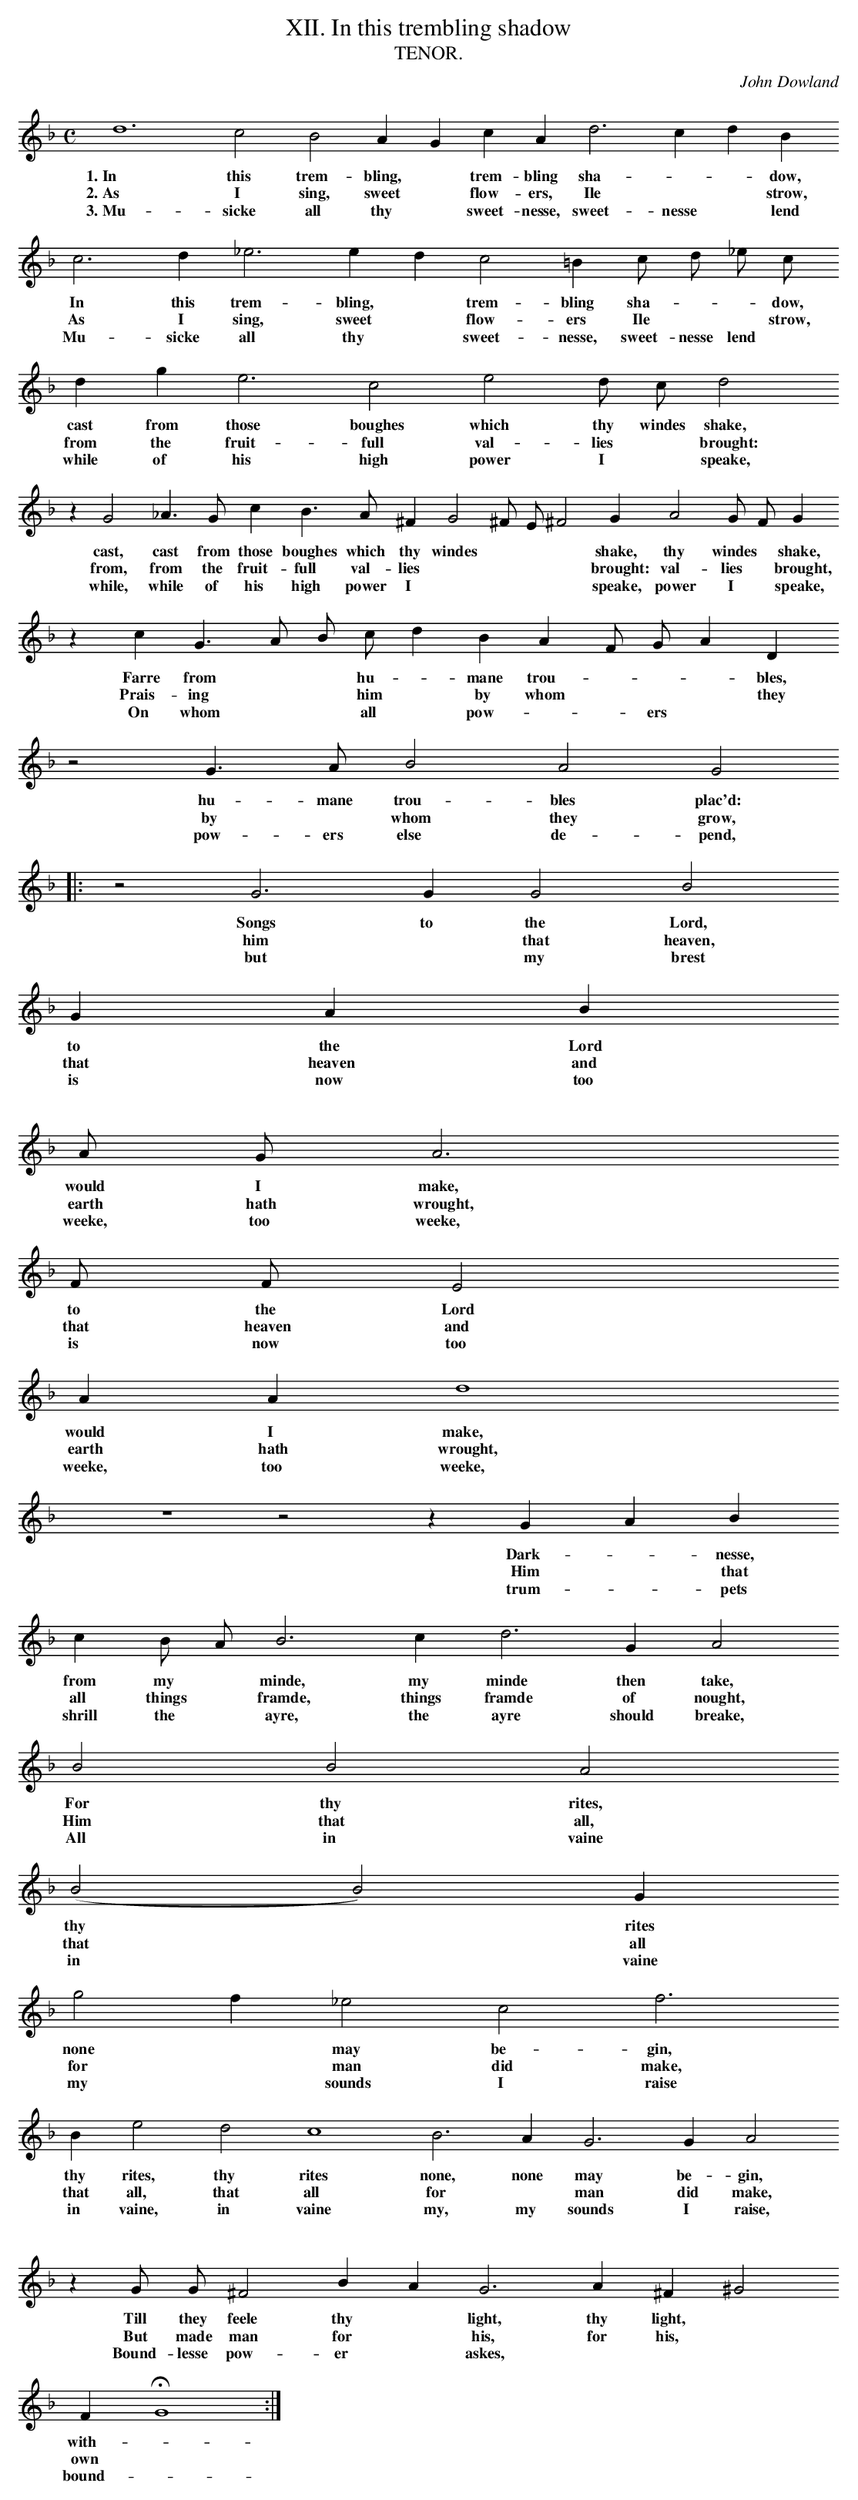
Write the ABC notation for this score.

X:1
T:XII. In this trembling shadow
T:TENOR.
C: John Dowland
L:1/4
M:C
K:G dor -8va
d6 c2 B2 A G c A d3 c d B
w: 1.~In this trem- bling, * trem- bling sha- * * dow,
w: 2.~As I sing, sweet * flow- ers,   Ile *  *  strow,
w: 3.~Mu- sicke all thy * sweet- nesse, sweet-  nesse * lend
c3 d _e3 e d c2 =B c/ d/ _e/ c/
w: In this trem- bling, * trem- bling sha- * * dow,
w: As I sing, sweet * flow- ers  Ile * * strow,
w: Mu- sicke all thy * sweet- nesse, sweet- nesse lend *
d g e3 c2 e2 d/ c/ d2
w: cast from those boughes which thy windes shake,
w: from the fruit- full val- lies * brought:
w: while of his high power I * speake,
z G2 _A > G c B > A ^F G2 ^F/ E/ ^F2 G A2 G/ F/ G
w: cast, cast from those boughes which thy windes * * * shake, thy windes * shake,
w: from, from the fruit- full val- lies * * * * brought: val- lies * brought,
w: while, while of his high power I * * * * speake, power I * speake,
z c G > A B/ c/ d B A F/ G/ A D
w: Farre from * * hu- * mane trou- * * * bles,
w: Prais- ing * * him * by whom * * * they
w: On whom * * all * pow- * *  ers * *
z2 G > A B2 A2 G2
w: hu- mane trou- bles plac'd:
w: by * whom  they grow,
w: pow- ers else  de- pend,
|:z2  G3 G G2 B2
w: Songs to the Lord,
w: him * that heaven,
w: but * my brest
G A B
w: to the Lord
w: that heaven and
w: is now  too
A/ G/ A3
w: would I make,
w: earth hath wrought,
w: weeke, too weeke,
F/ F/ E2
w: to the Lord
w: that heaven and
w: is now  too
A A d4
w: would I make,
w: earth hath wrought,
w: weeke, too weeke,
z4 z2 z G A B
w: Dark- * nesse,
w: Him * that
w: trum- * pets
 c  B/ A/ B3 c d3 G A2
w: from my * minde, my minde then  take,
w: all things * framde, things framde  of nought,
w: shrill the * ayre, the ayre  should breake,
B2 B2 A2
w: For thy rites,
w: Him that all,
w: All in vaine
(B2 B2) G
w: thy * rites
w: that * all
w: in * vaine
g2 f _e2 c2 f3
w: none *  may be- gin,
w: for * man  did make,
w: my * sounds   I raise
B e2 d2 c4 B3 A G3  G A2
w:thy rites, thy rites none, none may be- gin,
w:that all, that all for * man did  make,
w: in vaine, in vaine my, my sounds I raise,
z G/ G/ ^F2 B A G3 A ^F ^G2
w: Till they feele thy * light,  thy light,
w: But made man for * his, for his,
w: Bound- lesse pow- er * askes,
F HG4    :|
w:  with- * in.
w: own * sake.
w: bound- * lesse * praise.
